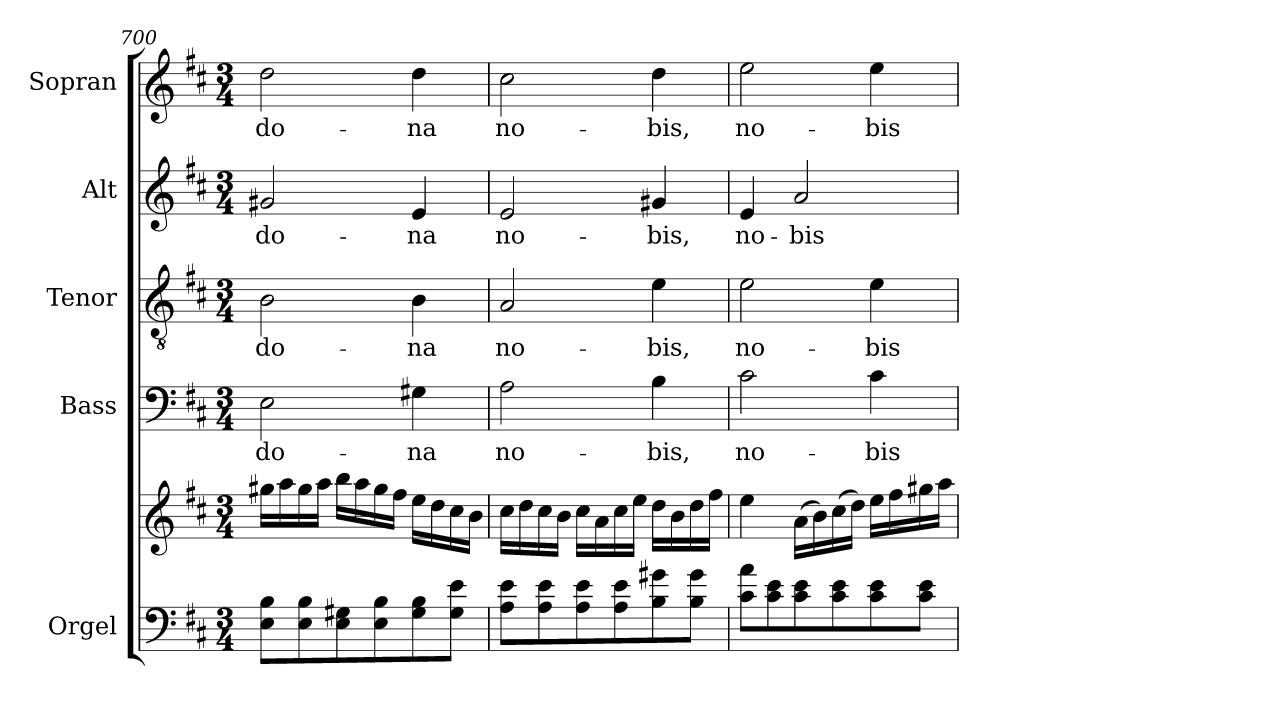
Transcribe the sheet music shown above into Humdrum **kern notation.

**kern	**kern	**kern	**text	**kern	**text	**kern	**text	**kern	**text
*part5	*part5	*part4	*part4	*part3	*part3	*part2	*part2	*part1	*part1
*staff6	*staff5	*staff4	*staff4	*staff3	*staff3	*staff2	*staff2	*staff1	*staff1
*I"Orgel	*	*I"Bass	*	*I"Tenor	*	*I"Alt	*	*I"Sopran	*
*I'Org.	*	*I'B.	*	*I'T.	*	*I'A.	*	*I'S.	*
*clefF4	*clefG2	*clefF4	*	*clefGv2	*	*clefG2	*	*clefG2	*
*k[f#c#]	*k[f#c#]	*k[f#c#]	*	*k[f#c#]	*	*k[f#c#]	*	*k[f#c#]	*
*D:	*D:	*D:	*	*D:	*	*D:	*	*D:	*
*M3/4	*M3/4	*M3/4	*	*M3/4	*	*M3/4	*	*M3/4	*
=700	=700	=700	=700	=700	=700	=700	=700	=700	=700
!	!	!	!LO:LY:b	!	!LO:LY:b	!	!LO:LY:b	!	!LO:LY:b
8E\ 8B\L	16gg#X\LL	2E\	do-	2B\	do-	2g#X/	do-	2dd\	do-
.	16aa\	.	.	.	.	.	.	.	.
8E\ 8B\	16gg#\	.	.	.	.	.	.	.	.
.	16aa\JJ	.	.	.	.	.	.	.	.
8E\ 8G#X\	16bb\LL	.	.	.	.	.	.	.	.
.	16aa\	.	.	.	.	.	.	.	.
8E\ 8B\	16gg#\	.	.	.	.	.	.	.	.
.	16ff#\JJ	.	.	.	.	.	.	.	.
!	!	!	!LO:LY:b	!	!LO:LY:b	!	!LO:LY:b	!	!LO:LY:b
8G#\ 8B\	16ee\LL	4G#X\	-na	4B\	-na	4e/	-na	4dd\	-na
.	16dd\	.	.	.	.	.	.	.	.
8G#\ 8e\J	16cc#\	.	.	.	.	.	.	.	.
.	16b\JJ	.	.	.	.	.	.	.	.
!!LO:LB:g=z
=701	=701	=701	=701	=701	=701	=701	=701	=701	=701
!	!	!	!LO:LY:b	!	!LO:LY:b	!	!LO:LY:b	!	!LO:LY:b
8A\ 8e\L	16cc#\LL	2A\	no-	2A/	no-	2e/	no-	2cc#\	no-
.	16dd\	.	.	.	.	.	.	.	.
8A\ 8e\	16cc#\	.	.	.	.	.	.	.	.
.	16b\JJ	.	.	.	.	.	.	.	.
8A\ 8e\	16cc#\LL	.	.	.	.	.	.	.	.
.	16a\	.	.	.	.	.	.	.	.
8A\ 8e\	16cc#\	.	.	.	.	.	.	.	.
.	16ee\JJ	.	.	.	.	.	.	.	.
!	!	!	!LO:LY:b	!	!LO:LY:b	!	!LO:LY:b	!	!LO:LY:b
8B\ 8g#X\	16dd\LL	4B\	-bis,	4e\	-bis,	4g#X/	-bis,	4dd\	-bis,
.	16b\	.	.	.	.	.	.	.	.
8B\ 8g#\J	16dd\	.	.	.	.	.	.	.	.
.	16ff#\JJ	.	.	.	.	.	.	.	.
=702	=702	=702	=702	=702	=702	=702	=702	=702	=702
!	!	!	!LO:LY:b	!	!LO:LY:b	!	!LO:LY:b	!	!LO:LY:b
8c#\ 8a\L	4ee\	2c#\	no-	2e\	no-	4e/	no-	2ee\	no-
8c#\ 8e\	.	.	.	.	.	.	.	.	.
!	!	!	!	!	!	!	!LO:LY:b	!	!
8c#\ 8e\	(>16a\LL	.	.	.	.	2a/	-bis	.	.
.	16b\)	.	.	.	.	.	.	.	.
8c#\ 8e\	(>16cc#\	.	.	.	.	.	.	.	.
.	16dd\JJ)	.	.	.	.	.	.	.	.
!	!	!	!LO:LY:b	!	!LO:LY:b	!	!	!	!LO:LY:b
8c#\ 8e\	16ee\LL	4c#\	-bis	4e\	-bis	.	.	4ee\	-bis
.	16ff#\	.	.	.	.	.	.	.	.
8c#\ 8e\J	16gg#X\	.	.	.	.	.	.	.	.
.	16aa\JJ	.	.	.	.	.	.	.	.
=	=	=	=	=	=	=	=	=	=
*-	*-	*-	*-	*-	*-	*-	*-	*-	*-
